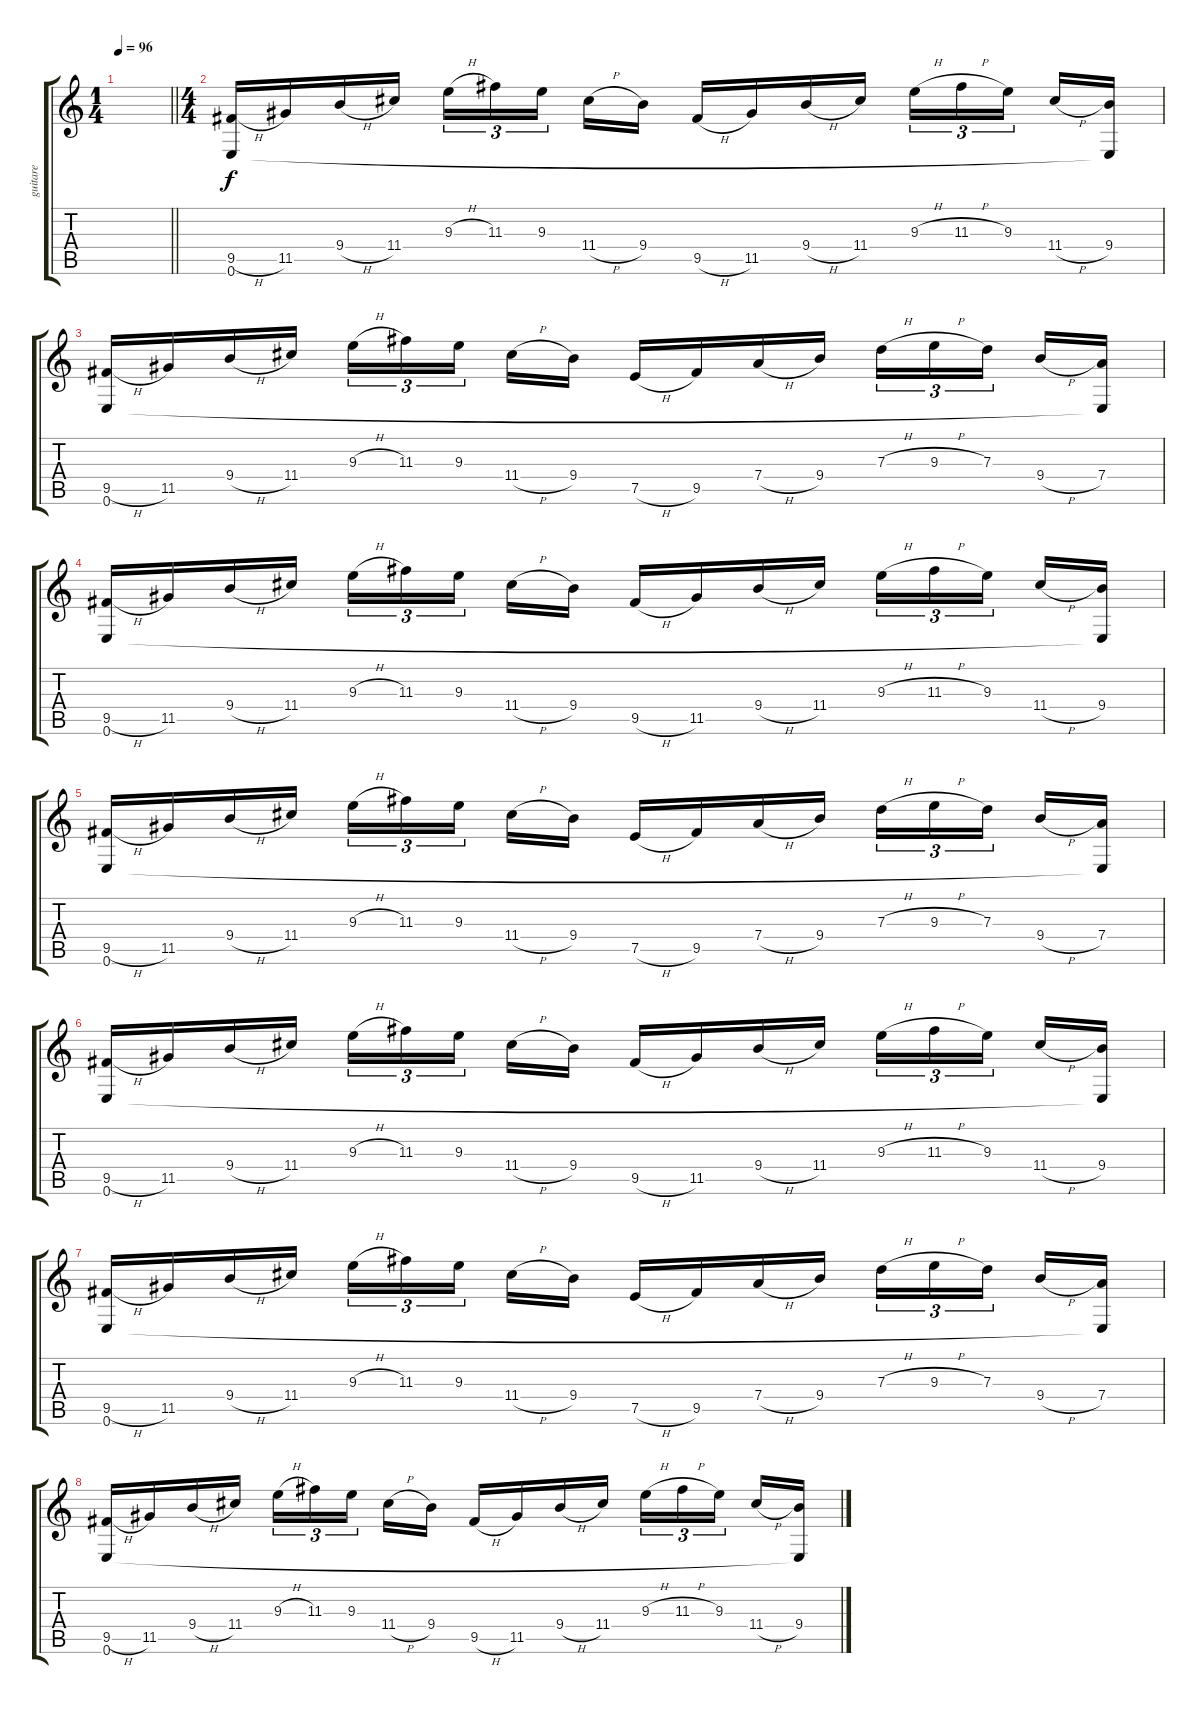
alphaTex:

\track ("guitare" "guitare") {instrument distortionguitar}
\staff {score tabs}
\tuning (E4 B3 G3 D3 A2 E2) {hide}
\ts (1 4)
\tempo 96
\clef g2
\barLineRight lightlight
\ks c
|
\ts (4 4)
(9.5{h} 0.6).16 11.5.16 9.4{h}.16 11.4.16 9.3{h}.16{tu (3 2)} 11.3.16{tu (3 2)} 9.3.16{tu (3 2)} 11.4{h}.16 9.4.16 9.5{h}.16 11.5.16 9.4{h}.16 11.4.16 9.3{h}.16{tu (3 2)} 11.3{h}.16{tu (3 2)} 9.3.16{tu (3 2)} 11.4{h}.16 (9.4 0.6{t}).16 |
(9.5{h} 0.6).16 11.5.16 9.4{h}.16 11.4.16 9.3{h}.16{tu (3 2)} 11.3.16{tu (3 2)} 9.3.16{tu (3 2)} 11.4{h}.16 9.4.16 7.5{h}.16 9.5.16 7.4{h}.16 9.4.16 7.3{h}.16{tu (3 2)} 9.3{h}.16{tu (3 2)} 7.3.16{tu (3 2)} 9.4{h}.16 (7.4 0.6{t}).16 |
(9.5{h} 0.6).16 11.5.16 9.4{h}.16 11.4.16 9.3{h}.16{tu (3 2)} 11.3.16{tu (3 2)} 9.3.16{tu (3 2)} 11.4{h}.16 9.4.16 9.5{h}.16 11.5.16 9.4{h}.16 11.4.16 9.3{h}.16{tu (3 2)} 11.3{h}.16{tu (3 2)} 9.3.16{tu (3 2)} 11.4{h}.16 (9.4 0.6{t}).16 |
(9.5{h} 0.6).16 11.5.16 9.4{h}.16 11.4.16 9.3{h}.16{tu (3 2)} 11.3.16{tu (3 2)} 9.3.16{tu (3 2)} 11.4{h}.16 9.4.16 7.5{h}.16 9.5.16 7.4{h}.16 9.4.16 7.3{h}.16{tu (3 2)} 9.3{h}.16{tu (3 2)} 7.3.16{tu (3 2)} 9.4{h}.16 (7.4 0.6{t}).16 |
(9.5{h} 0.6).16 11.5.16 9.4{h}.16 11.4.16 9.3{h}.16{tu (3 2)} 11.3.16{tu (3 2)} 9.3.16{tu (3 2)} 11.4{h}.16 9.4.16 9.5{h}.16 11.5.16 9.4{h}.16 11.4.16 9.3{h}.16{tu (3 2)} 11.3{h}.16{tu (3 2)} 9.3.16{tu (3 2)} 11.4{h}.16 (9.4 0.6{t}).16 |
(9.5{h} 0.6).16 11.5.16 9.4{h}.16 11.4.16 9.3{h}.16{tu (3 2)} 11.3.16{tu (3 2)} 9.3.16{tu (3 2)} 11.4{h}.16 9.4.16 7.5{h}.16 9.5.16 7.4{h}.16 9.4.16 7.3{h}.16{tu (3 2)} 9.3{h}.16{tu (3 2)} 7.3.16{tu (3 2)} 9.4{h}.16 (7.4 0.6{t}).16 |
(9.5{h} 0.6).16 11.5.16 9.4{h}.16 11.4.16 9.3{h}.16{tu (3 2)} 11.3.16{tu (3 2)} 9.3.16{tu (3 2)} 11.4{h}.16 9.4.16 9.5{h}.16 11.5.16 9.4{h}.16 11.4.16 9.3{h}.16{tu (3 2)} 11.3{h}.16{tu (3 2)} 9.3.16{tu (3 2)} 11.4{h}.16 (9.4 0.6{t}).16
